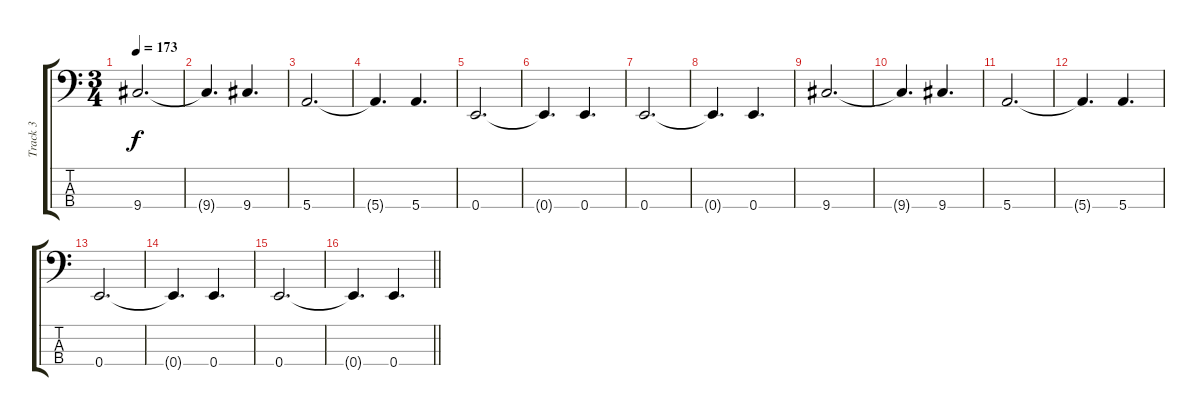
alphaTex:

\track ("Track 3" "Track 3") {instrument electricbassfinger}
\staff {score tabs}
\tuning (G2 D2 A1 E1) {hide}
\ts (3 4)
\tempo 173
\clef f4
\ks c
9.4.2{d dy f} |
9.4{t}.4{d} 9.4.4{d} |
5.4.2{d} |
5.4{t}.4{d} 5.4.4{d} |
0.4.2{d} |
0.4{t}.4{d} 0.4.4{d} |
0.4.2{d} |
0.4{t}.4{d} 0.4.4{d} |
9.4.2{d} |
9.4{t}.4{d} 9.4.4{d} |
5.4.2{d} |
5.4{t}.4{d} 5.4.4{d} |
0.4.2{d} |
0.4{t}.4{d} 0.4.4{d} |
0.4.2{d} |
\barLineRight lightlight
0.4{t}.4{d} 0.4.4{d}
